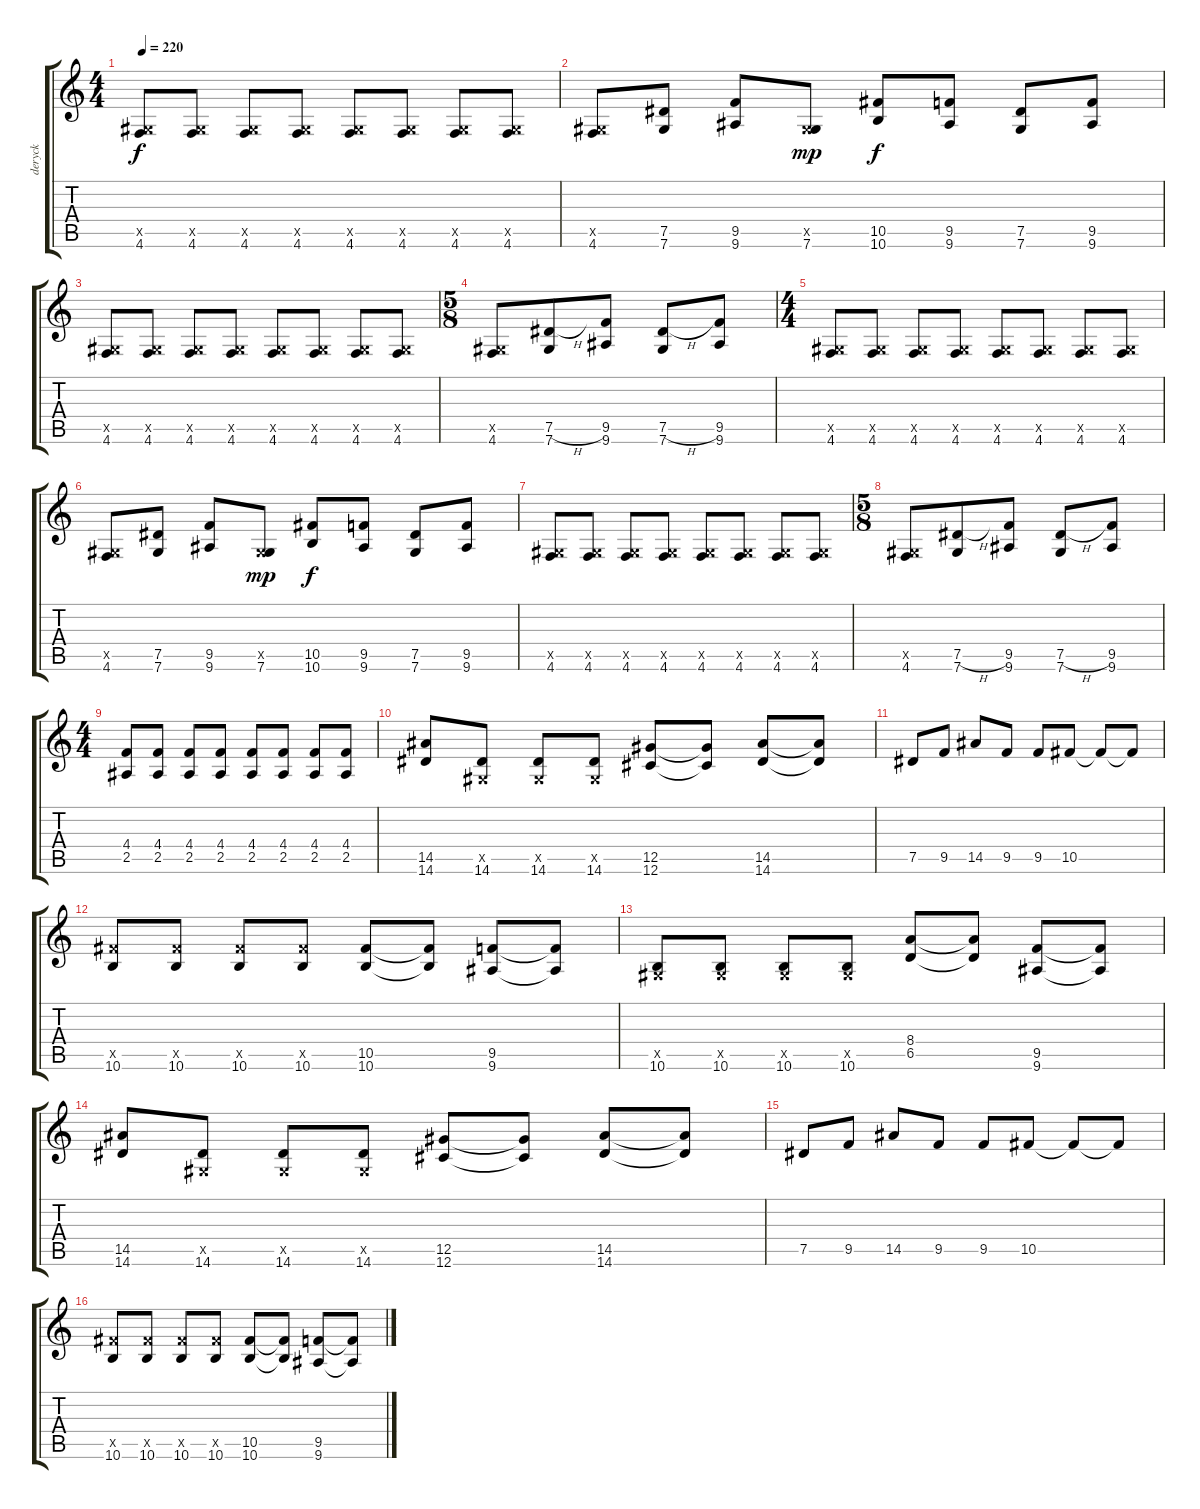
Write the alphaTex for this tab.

\track ("deryck" "deryck") {instrument distortionguitar}
\staff {score tabs}
\tuning (Eb4 Bb3 Gb3 Db3 Ab2 Db2) {hide}
\ts (4 4)
\tempo 220
\clef g2
\ks c
(0.5{x} 4.6).8{dy f balance 9 instrument distortionguitar} (0.5{x} 4.6).8 (0.5{x} 4.6).8 (0.5{x} 4.6).8 (0.5{x} 4.6).8 (0.5{x} 4.6).8 (0.5{x} 4.6).8 (0.5{x} 4.6).8 |
(0.5{x} 4.6).8 (7.5 7.6).8 (9.5 9.6).8 (0.5{x} 7.6).8{dy mp} (10.5 10.6).8{dy f} (9.5 9.6).8 (7.5 7.6).8 (9.5 9.6).8 |
(0.5{x} 4.6).8 (0.5{x} 4.6).8 (0.5{x} 4.6).8 (0.5{x} 4.6).8 (0.5{x} 4.6).8 (0.5{x} 4.6).8 (0.5{x} 4.6).8 (0.5{x} 4.6).8 |
\ts (5 8)
(0.5{x} 4.6).8 (7.5{h} 7.6).8 (9.5 9.6).8 (7.5{h} 7.6).8 (9.5 9.6).8 |
\ts (4 4)
(0.5{x} 4.6).8{balance 9 instrument distortionguitar} (0.5{x} 4.6).8 (0.5{x} 4.6).8 (0.5{x} 4.6).8 (0.5{x} 4.6).8 (0.5{x} 4.6).8 (0.5{x} 4.6).8 (0.5{x} 4.6).8 |
(0.5{x} 4.6).8 (7.5 7.6).8 (9.5 9.6).8 (0.5{x} 7.6).8{dy mp} (10.5 10.6).8{dy f} (9.5 9.6).8 (7.5 7.6).8 (9.5 9.6).8 |
(0.5{x} 4.6).8 (0.5{x} 4.6).8 (0.5{x} 4.6).8 (0.5{x} 4.6).8 (0.5{x} 4.6).8 (0.5{x} 4.6).8 (0.5{x} 4.6).8 (0.5{x} 4.6).8 |
\ts (5 8)
(0.5{x} 4.6).8 (7.5{h} 7.6).8 (9.5 9.6).8 (7.5{h} 7.6).8 (9.5 9.6).8 |
\ts (4 4)
(4.4 2.5).8 (4.4 2.5).8 (4.4 2.5).8 (4.4 2.5).8 (4.4 2.5).8 (4.4 2.5).8 (4.4 2.5).8 (4.4 2.5).8 |
(14.5 14.6).8 (0.5{x} 14.6).8 (0.5{x} 14.6).8 (0.5{x} 14.6).8 (12.5 12.6).8 (12.5{t} 12.6{t}).8 (14.5 14.6).8 (14.5{t} 14.6{t}).8 |
7.5.8 9.5.8 14.5.8 9.5.8 9.5.8 10.5.8 10.5{t}.8 10.5{t}.8 |
(10.5{x} 10.6).8 (10.5{x} 10.6).8 (10.5{x} 10.6).8 (10.5{x} 10.6).8 (10.5 10.6).8 (10.5{t} 10.6{t}).8 (9.5 9.6).8 (9.5{t} 9.6{t}).8 |
(0.5{x} 10.6).8 (0.5{x} 10.6).8 (0.5{x} 10.6).8 (0.5{x} 10.6).8 (8.4 6.5).8 (8.4{t} 6.5{t}).8 (9.5 9.6).8 (9.5{t} 9.6{t}).8 |
(14.5 14.6).8 (0.5{x} 14.6).8 (0.5{x} 14.6).8 (0.5{x} 14.6).8 (12.5 12.6).8 (12.5{t} 12.6{t}).8 (14.5 14.6).8 (14.5{t} 14.6{t}).8 |
7.5.8 9.5.8 14.5.8 9.5.8 9.5.8 10.5.8 10.5{t}.8 10.5{t}.8 |
(10.5{x} 10.6).8 (10.5{x} 10.6).8 (10.5{x} 10.6).8 (10.5{x} 10.6).8 (10.5 10.6).8 (10.5{t} 10.6{t}).8 (9.5 9.6).8 (9.5{t} 9.6{t}).8
